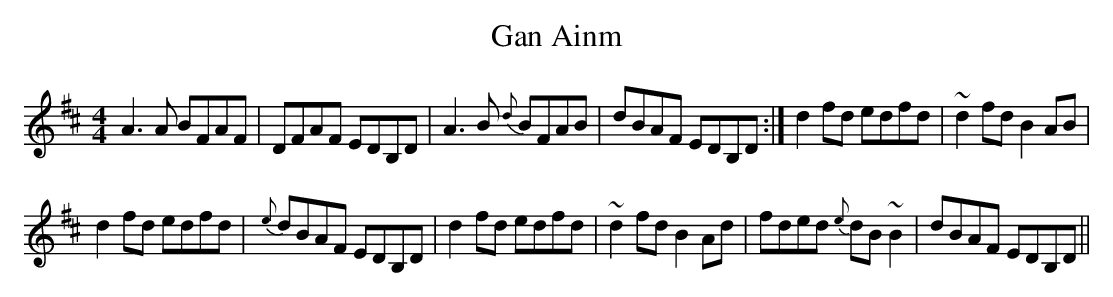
X:1
T:Gan Ainm
M:4/4
L:1/8
K:D
A3A BFAF | DFAF EDB,D | A3B {d}BFAB | dBAF EDB,D :| d2fd edfd | ~d2fd B2AB |
d2fd edfd | {e}dBAF EDB,D | d2fd edfd | ~d2fd B2Ad | fded {e}dB~B2 | dBAF EDB,D ||
